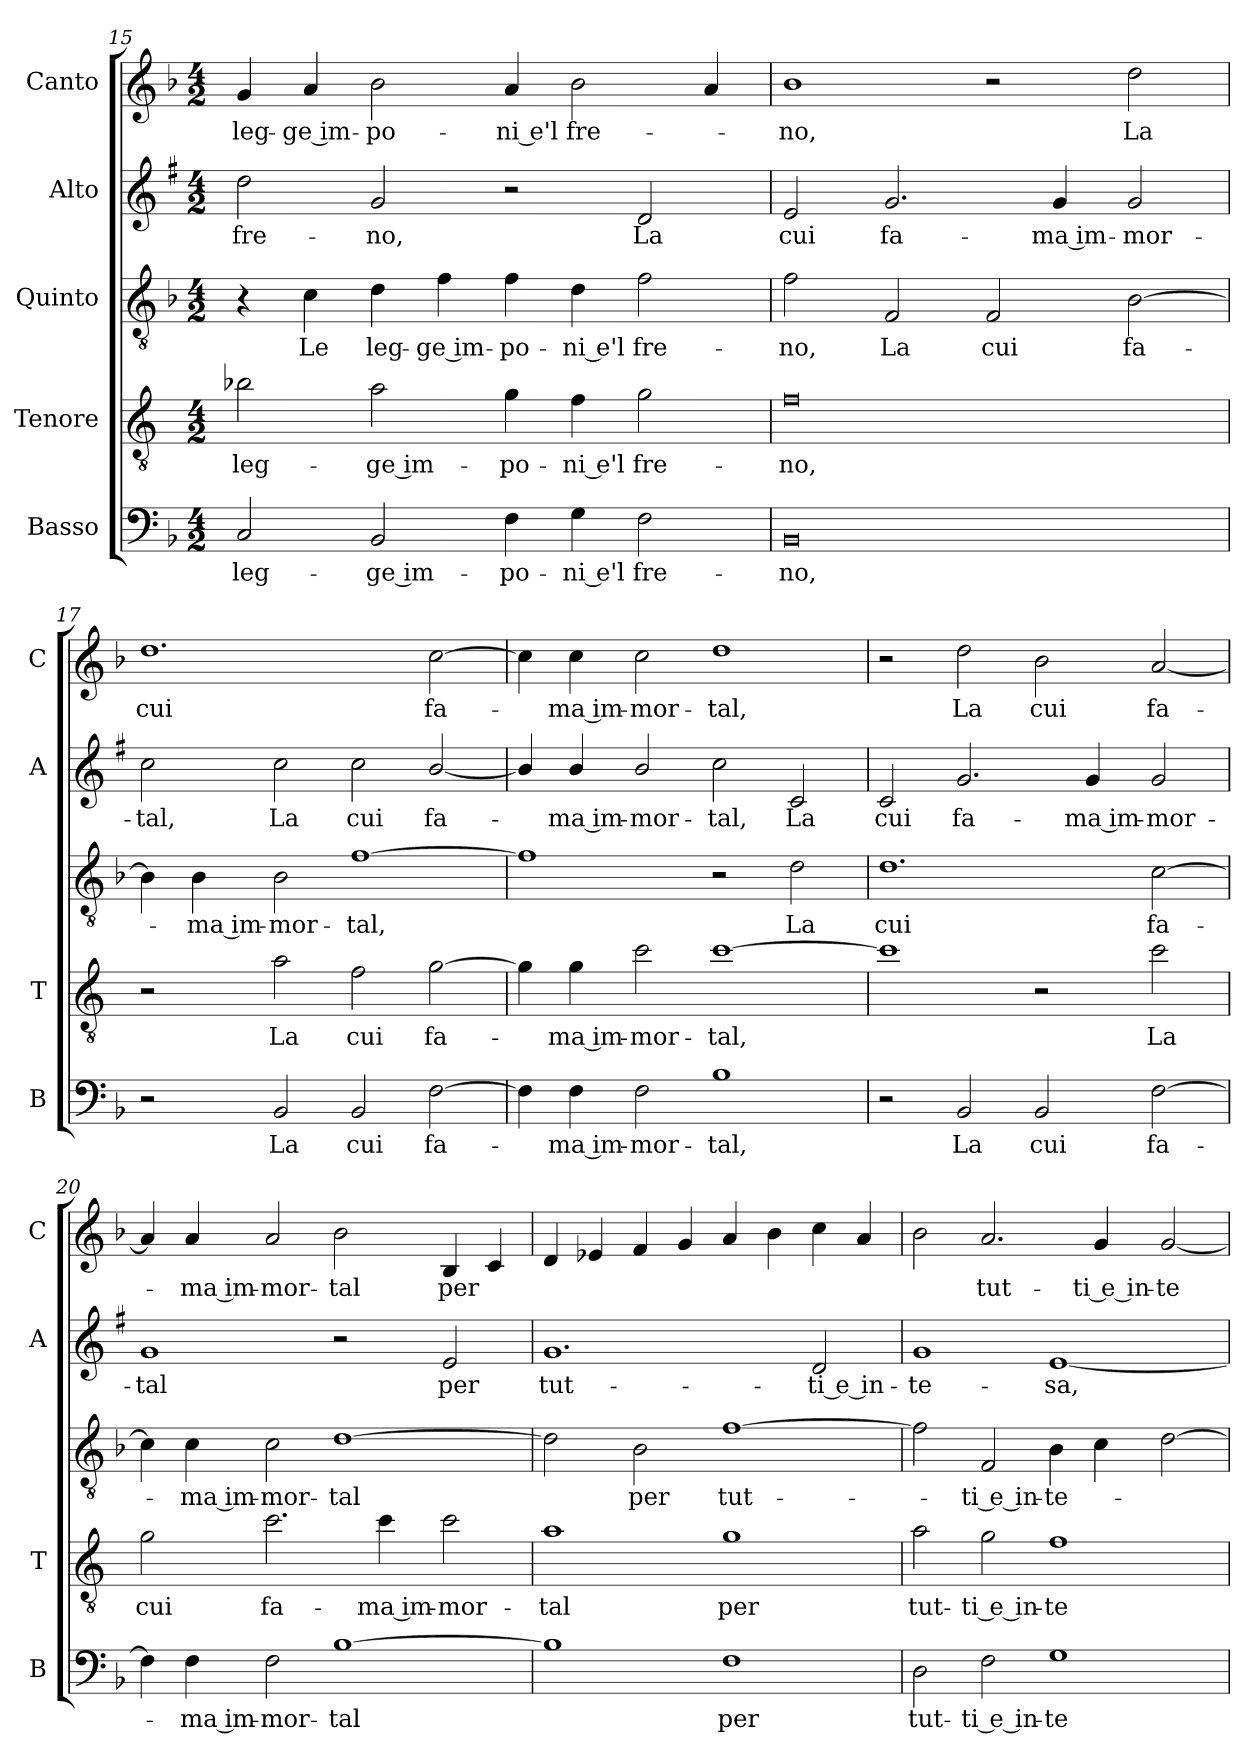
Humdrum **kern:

**kern	**text	**kern	**text	**kern	**text	**kern	**text	**kern	**text
*part5	*part5	*part4	*part4	*part3	*part3	*part2	*part2	*part1	*part1
*staff5	*staff5	*staff4	*staff4	*staff3	*staff3	*staff2	*staff2	*staff1	*staff1
*I"Basso	*	*I"Tenore	*	*I"Quinto	*	*I"Alto	*	*I"Canto	*
*I'B	*	*I'T	*	*	*	*I'A	*	*I'C	*
*clefF4	*	*clefGv2	*	*clefGv2	*	*clefG2	*	*clefG2	*
*	*	*ITrd4c7	*	*	*	*ITrd1c2	*	*	*
*k[b-]	*	*k[b-]	*	*k[b-]	*	*k[b-]	*	*k[b-]	*
*F:	*	*F:	*	*F:	*	*F:	*	*F:	*
*M4/2	*	*M4/2	*	*M4/2	*	*M4/2	*	*M4/2	*
=15	=15	=15	=15	=15	=15	=15	=15	=15	=15
!	!LO:LY:b	!	!LO:LY:b	!	!	!	!LO:LY:b	!	!LO:LY:b
2C/	leg-	2e-X\	leg-	4r	.	2cc\	fre-	4g/	leg-
!	!	!	!	!	!LO:LY:b	!	!	!	!LO:LY:b
.	.	.	.	4c\	Le	.	.	4a/	-ge im-
!	!LO:LY:b	!	!LO:LY:b	!	!LO:LY:b	!	!LO:LY:b	!	!LO:LY:b
2BB-/	-ge im-	2d\	-ge im-	4d\	leg-	2f/	-no,	2b-\	-po-
!	!	!	!	!	!LO:LY:b	!	!	!	!
.	.	.	.	4f\	-ge im-	.	.	.	.
!	!LO:LY:b	!	!LO:LY:b	!	!LO:LY:b	!	!	!	!LO:LY:b
4F\	-po-	4c\	-po-	4f\	-po-	2r	.	4a/	-ni e'l
!	!LO:LY:b	!	!LO:LY:b	!	!LO:LY:b	!	!	!	!LO:LY:b
4G\	-ni e'l	4B-\	-ni e'l	4d\	-ni e'l	.	.	2b-\	fre-
!	!LO:LY:b	!	!LO:LY:b	!	!LO:LY:b	!	!LO:LY:b	!	!
2F\	fre-	2c\	fre-	2f\	fre-	2c/	La	.	.
.	.	.	.	.	.	.	.	4a/	.
!!LO:LB:g=z
=16	=16	=16	=16	=16	=16	=16	=16	=16	=16
!	!LO:LY:b	!	!LO:LY:b	!	!LO:LY:b	!	!LO:LY:b	!	!LO:LY:b
0BB-	-no,	0B-	-no,	2f\	-no,	2d/	cui	1b-	-no,
!	!	!	!	!	!LO:LY:b	!	!LO:LY:b	!	!
.	.	.	.	2F/	La	2.f/	fa-	.	.
!	!	!	!	!	!LO:LY:b	!	!	!	!
.	.	.	.	2F/	cui	.	.	2r	.
!	!	!	!	!	!	!	!LO:LY:b	!	!
.	.	.	.	.	.	4f/	-ma im-	.	.
!	!	!	!	!	!LO:LY:b	!	!LO:LY:b	!	!LO:LY:b
.	.	.	.	[2B-\	fa-	2f/	-mor-	2dd\	La
=17	=17	=17	=17	=17	=17	=17	=17	=17	=17
!	!	!	!	!	!	!	!LO:LY:b	!	!LO:LY:b
2r	.	2r	.	4B-\]	.	2b-\	-tal,	1.dd	cui
!	!	!	!	!	!LO:LY:b	!	!	!	!
.	.	.	.	4B-\	-ma im-	.	.	.	.
!	!LO:LY:b	!	!LO:LY:b	!	!LO:LY:b	!	!LO:LY:b	!	!
2BB-/	La	2d\	La	2B-\	-mor-	2b-\	La	.	.
!	!LO:LY:b	!	!LO:LY:b	!	!LO:LY:b	!	!LO:LY:b	!	!
2BB-/	cui	2B-\	cui	[1f	-tal,	2b-\	cui	.	.
!	!LO:LY:b	!	!LO:LY:b	!	!	!	!LO:LY:b	!	!LO:LY:b
[2F\	fa-	[2c\	fa-	.	.	[2a/	fa-	[2cc\	fa-
=18	=18	=18	=18	=18	=18	=18	=18	=18	=18
4F\]	.	4c\]	.	1f]	.	4a/]	.	4cc\]	.
!	!LO:LY:b	!	!LO:LY:b	!	!	!	!LO:LY:b	!	!LO:LY:b
4F\	-ma im-	4c\	-ma im-	.	.	4a/	-ma im-	4cc\	-ma im-
!	!LO:LY:b	!	!LO:LY:b	!	!	!	!LO:LY:b	!	!LO:LY:b
2F\	-mor-	2f\	-mor-	.	.	2a/	-mor-	2cc\	-mor-
!	!LO:LY:b	!	!LO:LY:b	!	!	!	!LO:LY:b	!	!LO:LY:b
1B-	-tal,	[1f	-tal,	2r	.	2b-\	-tal,	1dd	-tal,
!	!	!	!	!	!LO:LY:b	!	!LO:LY:b	!	!
.	.	.	.	2d\	La	2B-/	La	.	.
=19	=19	=19	=19	=19	=19	=19	=19	=19	=19
!	!	!	!	!	!LO:LY:b	!	!LO:LY:b	!	!
2r	.	1f]	.	1.d	cui	2B-/	cui	2r	.
!	!LO:LY:b	!	!	!	!	!	!LO:LY:b	!	!LO:LY:b
2BB-/	La	.	.	.	.	2.f/	fa-	2dd\	La
!	!LO:LY:b	!	!	!	!	!	!	!	!LO:LY:b
2BB-/	cui	2r	.	.	.	.	.	2b-\	cui
!	!	!	!	!	!	!	!LO:LY:b	!	!
.	.	.	.	.	.	4f/	-ma im-	.	.
!	!LO:LY:b	!	!LO:LY:b	!	!LO:LY:b	!	!LO:LY:b	!	!LO:LY:b
[2F\	fa-	2f\	La	[2c\	fa-	2f/	-mor-	[2a/	fa-
!!LO:LB:g=z
=20	=20	=20	=20	=20	=20	=20	=20	=20	=20
!	!	!	!LO:LY:b	!	!	!	!LO:LY:b	!	!
4F\]	.	2c\	cui	4c\]	.	1f	-tal	4a/]	.
!	!LO:LY:b	!	!	!	!LO:LY:b	!	!	!	!LO:LY:b
4F\	-ma im-	.	.	4c\	-ma im-	.	.	4a/	-ma im-
!	!LO:LY:b	!	!LO:LY:b	!	!LO:LY:b	!	!	!	!LO:LY:b
2F\	-mor-	2.f\	fa-	2c\	-mor-	.	.	2a/	-mor-
!	!LO:LY:b	!	!	!	!LO:LY:b	!	!	!	!LO:LY:b
[1B-	-tal	.	.	[1d	-tal	2r	.	2b-\	-tal
!	!	!	!LO:LY:b	!	!	!	!	!	!
.	.	4f\	-ma im-	.	.	.	.	.	.
!	!	!	!LO:LY:b	!	!	!	!LO:LY:b	!	!LO:LY:b
.	.	2f\	-mor-	.	.	2d/	per	4B-/	per
.	.	.	.	.	.	.	.	4c/	.
=21	=21	=21	=21	=21	=21	=21	=21	=21	=21
!	!	!	!LO:LY:b	!	!	!	!LO:LY:b	!	!
1B-]	.	1d	-tal	2d\]	.	1.f	tut-	4d/	.
.	.	.	.	.	.	.	.	4e-X/	.
!	!	!	!	!	!LO:LY:b	!	!	!	!
.	.	.	.	2B-\	per	.	.	4f/	.
.	.	.	.	.	.	.	.	4g/	.
!	!LO:LY:b	!	!LO:LY:b	!	!LO:LY:b	!	!	!	!
1F	per	1c	per	[1f	tut-	.	.	4a/	.
.	.	.	.	.	.	.	.	4b-\	.
!	!	!	!	!	!	!	!LO:LY:b	!	!
.	.	.	.	.	.	2c/	-ti e in-	4cc\	.
.	.	.	.	.	.	.	.	4a/	.
=22	=22	=22	=22	=22	=22	=22	=22	=22	=22
!	!LO:LY:b	!	!LO:LY:b	!	!	!	!LO:LY:b	!	!
2D\	tut-	2d\	tut-	2f\]	.	1f	-te-	2b-\	.
!	!LO:LY:b	!	!LO:LY:b	!	!LO:LY:b	!	!	!	!LO:LY:b
2F\	-ti e in-	2c\	-ti e in-	2F/	-ti e in-	.	.	2.a/	tut-
!	!LO:LY:b	!	!LO:LY:b	!	!LO:LY:b	!	!LO:LY:b	!	!
1G	-te-	1B-	-te-	4B-\	-te-	[1d	-sa,	.	.
!	!	!	!	!	!	!	!	!	!LO:LY:b
.	.	.	.	4c\	.	.	.	4g/	-ti e in-
!	!	!	!	!	!	!	!	!	!LO:LY:b
.	.	.	.	[2d\	.	.	.	[2g/	-te-
=	=	=	=	=	=	=	=	=	=
*-	*-	*-	*-	*-	*-	*-	*-	*-	*-
